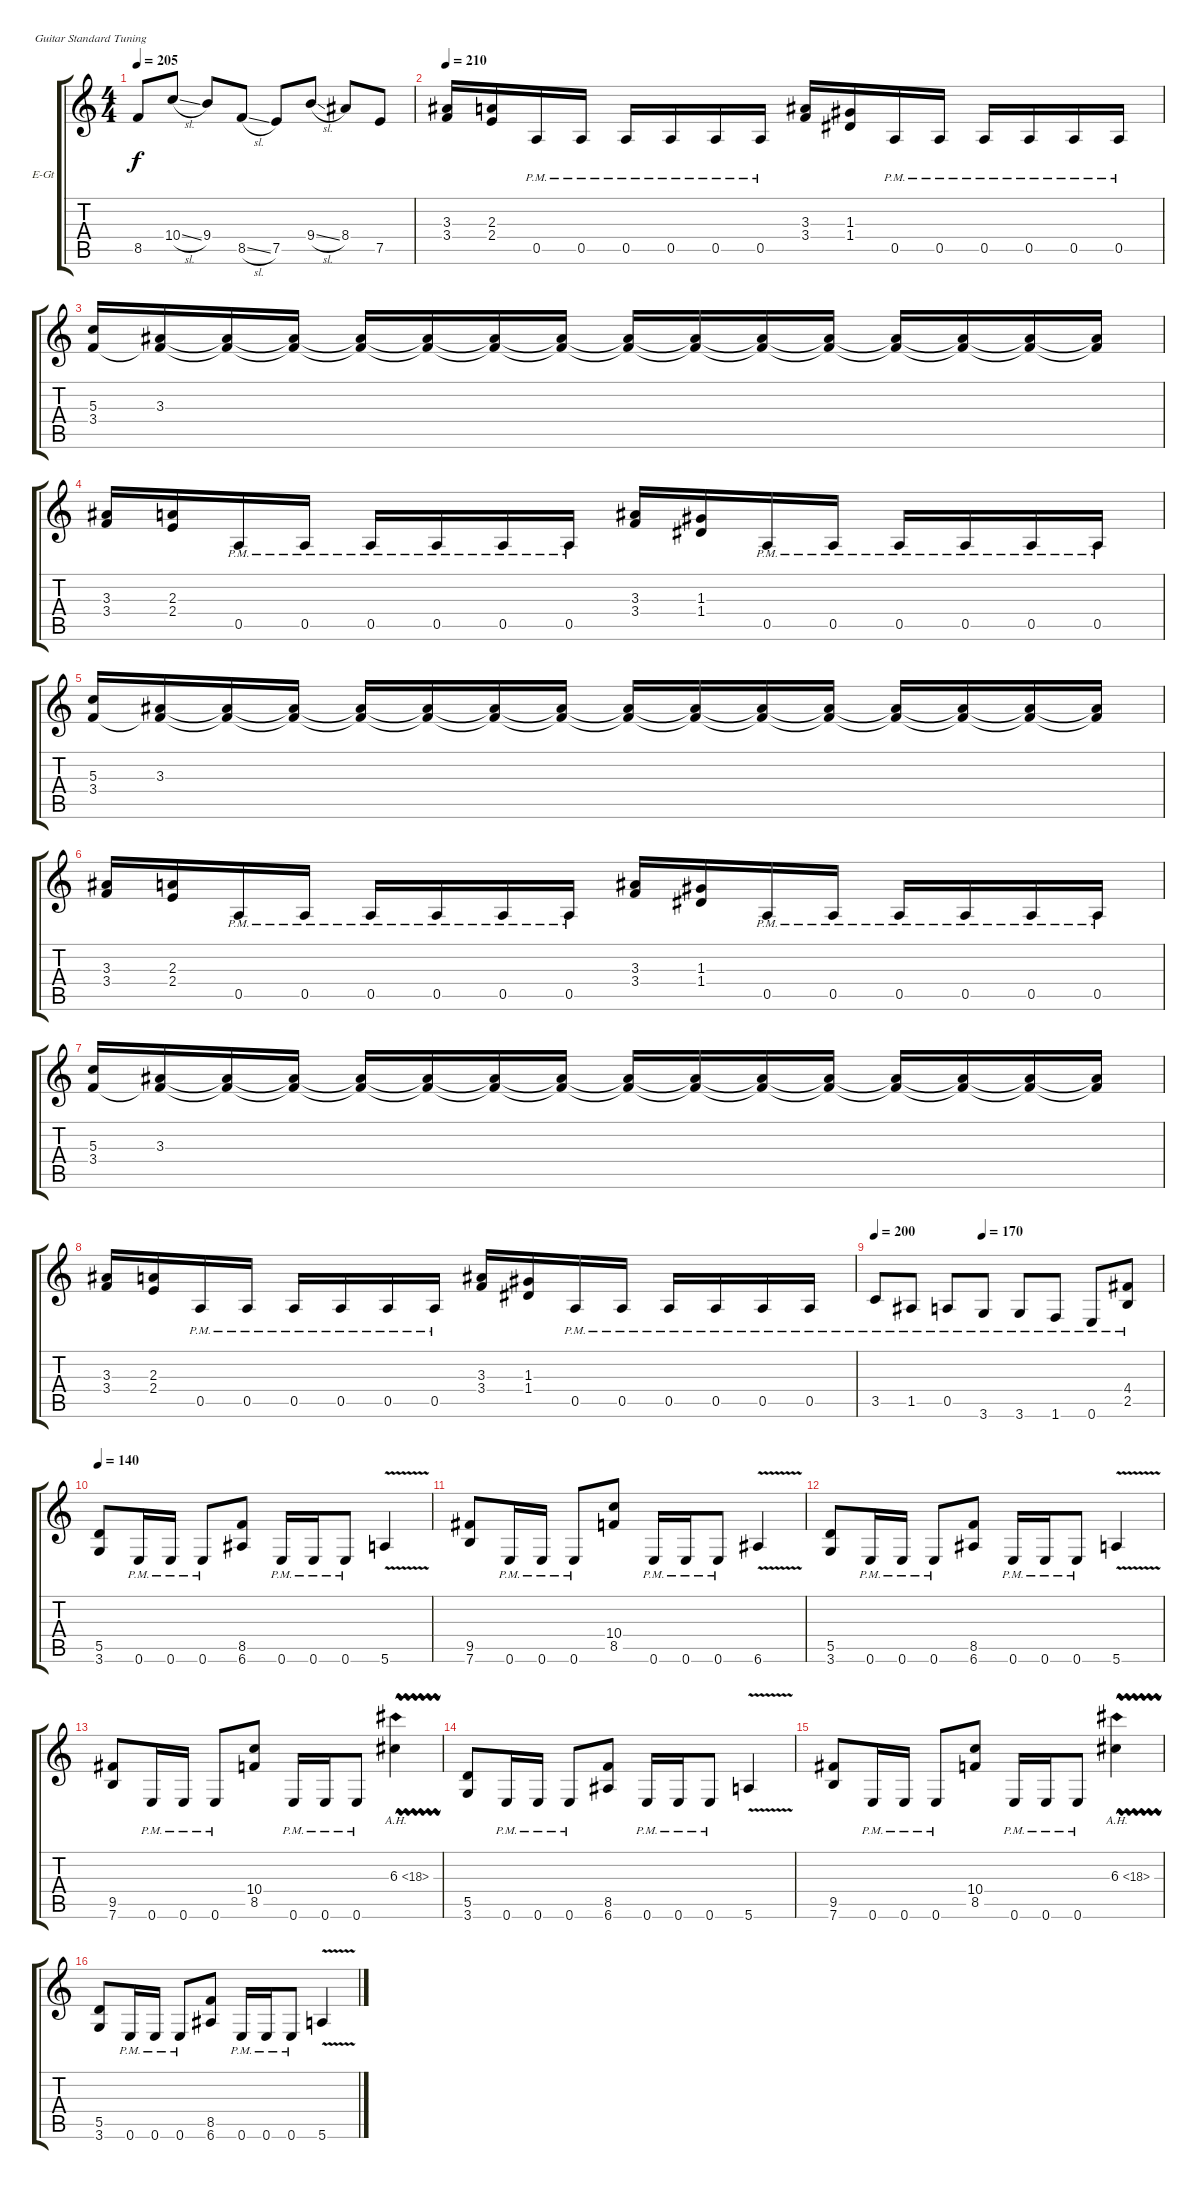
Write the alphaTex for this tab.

\bracketExtendMode groupsimilarinstruments
\firstSystemTrackNameOrientation horizontal
\otherSystemsTrackNameOrientation horizontal
\track ("Guitar 1" "E-Gt") {instrument distortionguitar}
\staff {score tabs}
\tuning (E4 B3 G3 D3 A2 E2)
\ts (4 4)
\tempo 205
\clef g2
\ks c
8.5.8{dy f} 10.4{sl}.8 9.4.8 8.5{sl}.8 7.5.8 9.4{sl}.8 8.4.8 7.5.8 |
\tempo 210
(3.3 3.4).16 (2.3 2.4).16 0.5{pm}.16 0.5{pm}.16 0.5{pm}.16 0.5{pm}.16 0.5{pm}.16 0.5{pm}.16 (3.3 3.4).16 (1.3 1.4).16 0.5{pm}.16 0.5{pm}.16 0.5{pm}.16 0.5{pm}.16 0.5{pm}.16 0.5{pm}.16 |
(3.4 5.3).16 (3.3 3.4{t}).16 (3.3{t} 3.4{t}).16 (3.3{t} 3.4{t}).16 (3.3{t} 3.4{t}).16 (3.3{t} 3.4{t}).16 (3.3{t} 3.4{t}).16 (3.3{t} 3.4{t}).16 (3.3{t} 3.4{t}).16 (3.3{t} 3.4{t}).16 (3.3{t} 3.4{t}).16 (3.3{t} 3.4{t}).16 (3.3{t} 3.4{t}).16 (3.3{t} 3.4{t}).16 (3.3{t} 3.4{t}).16 (3.3{t} 3.4{t}).16 |
(3.3 3.4).16 (2.3 2.4).16 0.5{pm}.16 0.5{pm}.16 0.5{pm}.16 0.5{pm}.16 0.5{pm}.16 0.5{pm}.16 (3.3 3.4).16 (1.3 1.4).16 0.5{pm}.16 0.5{pm}.16 0.5{pm}.16 0.5{pm}.16 0.5{pm}.16 0.5{pm}.16 |
(3.4 5.3).16 (3.3 3.4{t}).16 (3.3{t} 3.4{t}).16 (3.3{t} 3.4{t}).16 (3.3{t} 3.4{t}).16 (3.3{t} 3.4{t}).16 (3.3{t} 3.4{t}).16 (3.3{t} 3.4{t}).16 (3.3{t} 3.4{t}).16 (3.3{t} 3.4{t}).16 (3.3{t} 3.4{t}).16 (3.3{t} 3.4{t}).16 (3.3{t} 3.4{t}).16 (3.3{t} 3.4{t}).16 (3.3{t} 3.4{t}).16 (3.3{t} 3.4{t}).16 |
(3.3 3.4).16 (2.3 2.4).16 0.5{pm}.16 0.5{pm}.16 0.5{pm}.16 0.5{pm}.16 0.5{pm}.16 0.5{pm}.16 (3.3 3.4).16 (1.3 1.4).16 0.5{pm}.16 0.5{pm}.16 0.5{pm}.16 0.5{pm}.16 0.5{pm}.16 0.5{pm}.16 |
(3.4 5.3).16 (3.3 3.4{t}).16 (3.3{t} 3.4{t}).16 (3.3{t} 3.4{t}).16 (3.3{t} 3.4{t}).16 (3.3{t} 3.4{t}).16 (3.3{t} 3.4{t}).16 (3.3{t} 3.4{t}).16 (3.3{t} 3.4{t}).16 (3.3{t} 3.4{t}).16 (3.3{t} 3.4{t}).16 (3.3{t} 3.4{t}).16 (3.3{t} 3.4{t}).16 (3.3{t} 3.4{t}).16 (3.3{t} 3.4{t}).16 (3.3{t} 3.4{t}).16 |
(3.3 3.4).16 (2.3 2.4).16 0.5{pm}.16 0.5{pm}.16 0.5{pm}.16 0.5{pm}.16 0.5{pm}.16 0.5{pm}.16 (3.3 3.4).16 (1.3 1.4).16 0.5{pm}.16 0.5{pm}.16 0.5{pm}.16 0.5{pm}.16 0.5{pm}.16 0.5{pm}.16 |
\tempo 200
\tempo (170 0.375)
3.5{pm}.8 1.5{pm}.8 0.5{pm}.8 3.6{pm}.8 3.6{pm}.8 1.6{pm}.8 0.6{pm}.8 (2.5{pm} 4.4{pm}).8 |
\tempo 140
(5.5 3.6).8 0.6{pm}.16 0.6{pm}.16 0.6{pm}.8 (8.5 6.6).8 0.6{pm}.16 0.6{pm}.16 0.6{pm}.8 5.6{v}.4 |
(9.5 7.6).8 0.6{pm}.16 0.6{pm}.16 0.6{pm}.8 (10.4 8.5).8 0.6{pm}.16 0.6{pm}.16 0.6{pm}.8 6.6{v}.4 |
(5.5 3.6).8 0.6{pm}.16 0.6{pm}.16 0.6{pm}.8 (8.5 6.6).8 0.6{pm}.16 0.6{pm}.16 0.6{pm}.8 5.6{v}.4 |
(9.5 7.6).8 0.6{pm}.16 0.6{pm}.16 0.6{pm}.8 (10.4 8.5).8 0.6{pm}.16 0.6{pm}.16 0.6{pm}.8 6.3{ah 12 vw}.4 |
(5.5 3.6).8 0.6{pm}.16 0.6{pm}.16 0.6{pm}.8 (8.5 6.6).8 0.6{pm}.16 0.6{pm}.16 0.6{pm}.8 5.6{v}.4 |
(9.5 7.6).8 0.6{pm}.16 0.6{pm}.16 0.6{pm}.8 (10.4 8.5).8 0.6{pm}.16 0.6{pm}.16 0.6{pm}.8 6.3{ah 12 vw}.4 |
(5.5 3.6).8 0.6{pm}.16 0.6{pm}.16 0.6{pm}.8 (8.5 6.6).8 0.6{pm}.16 0.6{pm}.16 0.6{pm}.8 5.6{v}.4
